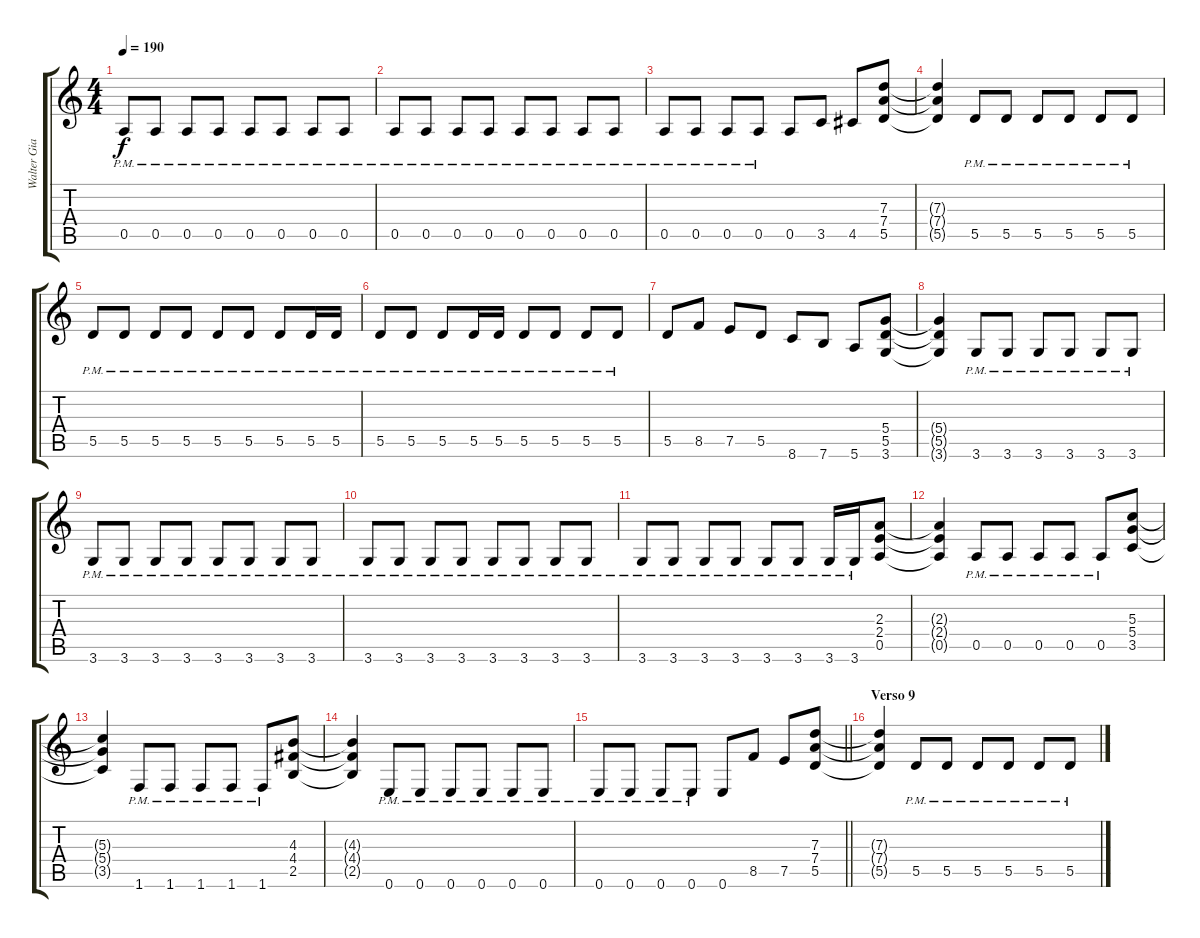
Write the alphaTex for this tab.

\track ("Walter Giardino" "Walter Gia") {instrument distortionguitar}
\staff {score tabs}
\tuning (E4 B3 G3 D3 A2 E2) {hide}
\ts (4 4)
\tempo 190
\clef g2
\ks c
0.5{pm}.8{dy f} 0.5{pm}.8 0.5{pm}.8 0.5{pm}.8 0.5{pm}.8 0.5{pm}.8 0.5{pm}.8 0.5{pm}.8 |
0.5{pm}.8 0.5{pm}.8 0.5{pm}.8 0.5{pm}.8 0.5{pm}.8 0.5{pm}.8 0.5{pm}.8 0.5{pm}.8 |
0.5{pm}.8 0.5{pm}.8 0.5{pm}.8 0.5{pm}.8 0.5.8 3.5.8 4.5.8 (7.3 7.4 5.5).8 |
(7.3{t} 7.4{t} 5.5{t}).4 5.5{pm}.8 5.5{pm}.8 5.5{pm}.8 5.5{pm}.8 5.5{pm}.8 5.5{pm}.8 |
5.5{pm}.8 5.5{pm}.8 5.5{pm}.8 5.5{pm}.8 5.5{pm}.8 5.5{pm}.8 5.5{pm}.8 5.5{pm}.16 5.5{pm}.16 |
5.5{pm}.8 5.5{pm}.8 5.5{pm}.8 5.5{pm}.16 5.5{pm}.16 5.5{pm}.8 5.5{pm}.8 5.5{pm}.8 5.5{pm}.8 |
5.5.8 8.5.8 7.5.8 5.5.8 8.6.8 7.6.8 5.6.8 (5.4 5.5 3.6).8 |
(5.4{t} 5.5{t} 3.6{t}).4 3.6{pm}.8 3.6{pm}.8 3.6{pm}.8 3.6{pm}.8 3.6{pm}.8 3.6{pm}.8 |
3.6{pm}.8 3.6{pm}.8 3.6{pm}.8 3.6{pm}.8 3.6{pm}.8 3.6{pm}.8 3.6{pm}.8 3.6{pm}.8 |
3.6{pm}.8 3.6{pm}.8 3.6{pm}.8 3.6{pm}.8 3.6{pm}.8 3.6{pm}.8 3.6{pm}.8 3.6{pm}.8 |
3.6{pm}.8 3.6{pm}.8 3.6{pm}.8 3.6{pm}.8 3.6{pm}.8 3.6{pm}.8 3.6{pm}.16 3.6{pm}.16 (2.3 2.4 0.5).8 |
(2.3{t} 2.4{t} 0.5{t}).4 0.5{pm}.8 0.5{pm}.8 0.5{pm}.8 0.5{pm}.8 0.5{pm}.8 (5.3 5.4 3.5).8 |
(5.3{t} 5.4{t} 3.5{t}).4 1.6{pm}.8 1.6{pm}.8 1.6{pm}.8 1.6{pm}.8 1.6{pm}.8 (4.3 4.4 2.5).8 |
(4.3{t} 4.4{t} 2.5{t}).4 0.6{pm}.8 0.6{pm}.8 0.6{pm}.8 0.6{pm}.8 0.6{pm}.8 0.6{pm}.8 |
\barLineRight lightlight
0.6{pm}.8 0.6{pm}.8 0.6{pm}.8 0.6{pm}.8 0.6.8 8.5.8 7.5.8 (7.3 7.4 5.5).8 |
\section ("" "Verso 9")
(7.3{t} 7.4{t} 5.5{t}).4 5.5{pm}.8 5.5{pm}.8 5.5{pm}.8 5.5{pm}.8 5.5{pm}.8 5.5{pm}.8
